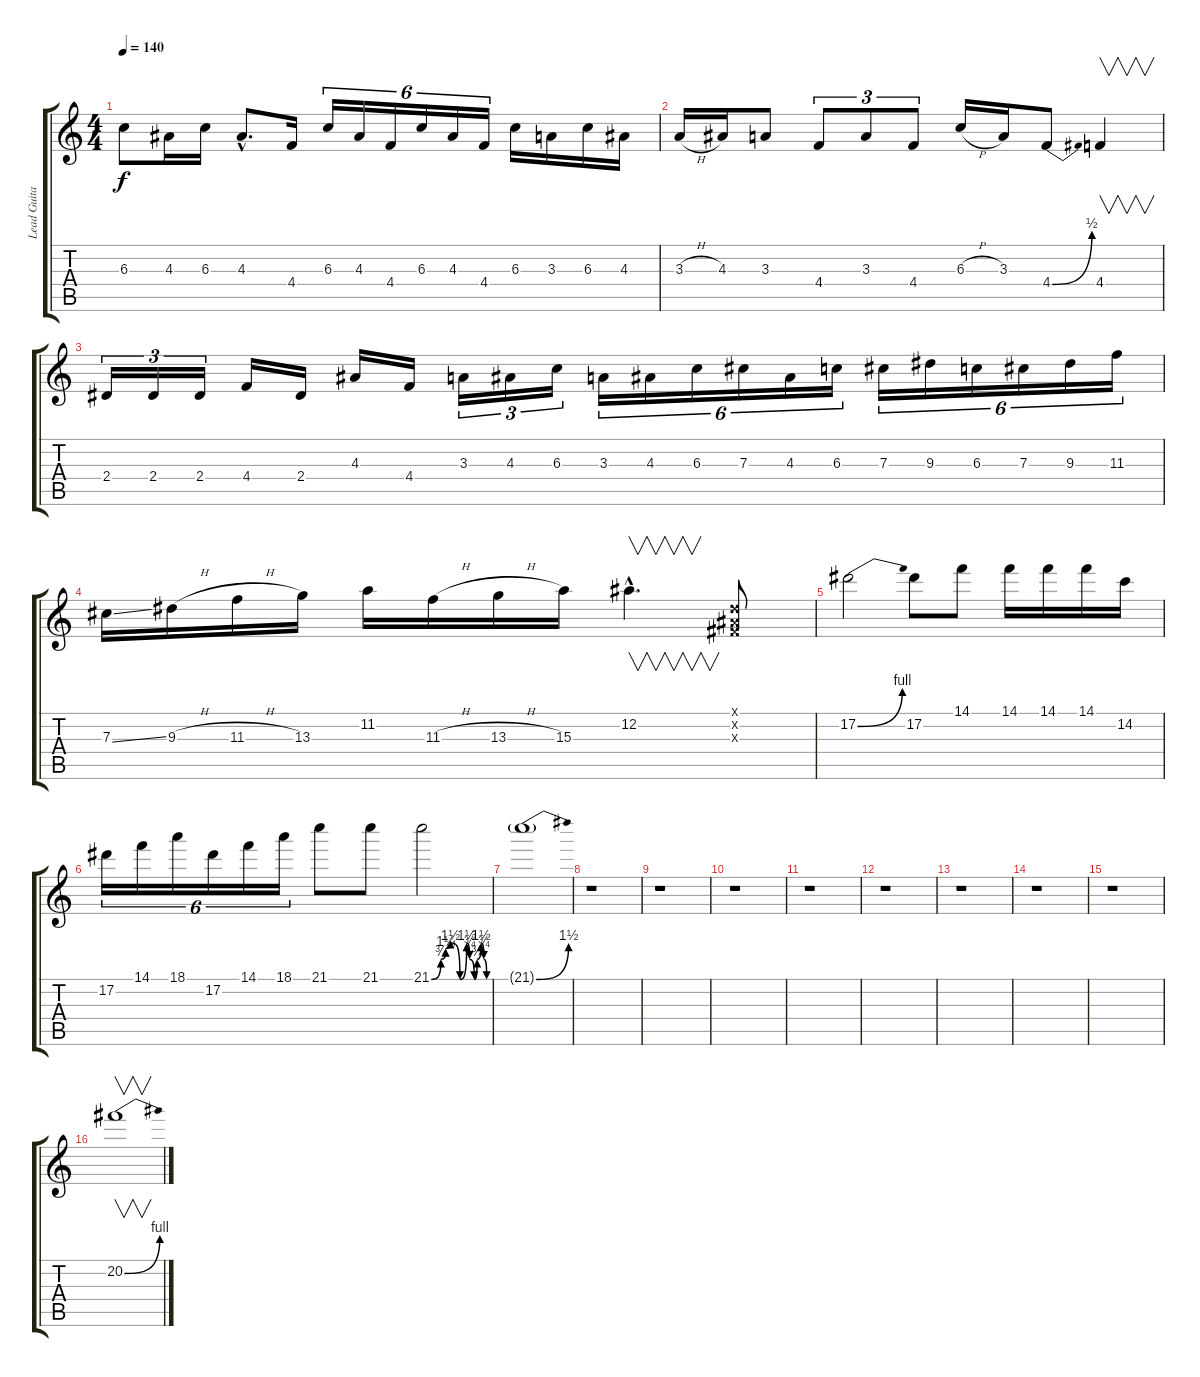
\track ("Lead Guitar" "Lead Guita") {instrument overdrivenguitar}
\staff {score tabs}
\tuning (Eb4 Bb3 Gb3 Db3 Ab2 Eb2) {hide}
\ts (4 4)
\tempo 140
\clef g2
\ks c
6.3{t}.8{dy f} 4.3.16 6.3.16 4.3{hac}.8{d} 4.4.16 6.3.16{tu (6 4)} 4.3.16{tu (6 4)} 4.4.16{tu (6 4)} 6.3.16{tu (6 4)} 4.3.16{tu (6 4)} 4.4.16{tu (6 4)} 6.3.16 3.3.16 6.3.16 4.3.16 |
3.3{h}.16 4.3.16 3.3.8 4.4.8{tu (3 2)} 3.3.8{tu (3 2)} 4.4.8{tu (3 2)} 6.3{h}.16 3.3.16 4.4{be (bend 0 0 60 2)}.8 4.4.4{v} |
2.4.16{tu (3 2)} 2.4.16{tu (3 2)} 2.4.16{tu (3 2)} 4.4.16 2.4.16 4.3.16 4.4.16 3.3.16{tu (3 2)} 4.3.16{tu (3 2)} 6.3.16{tu (3 2)} 3.3.16{tu (6 4)} 4.3.16{tu (6 4)} 6.3.16{tu (6 4)} 7.3.16{tu (6 4)} 4.3.16{tu (6 4)} 6.3.16{tu (6 4)} 7.3.16{tu (6 4)} 9.3.16{tu (6 4)} 6.3.16{tu (6 4)} 7.3.16{tu (6 4)} 9.3.16{tu (6 4)} 11.3.16{tu (6 4)} |
7.3{ss}.16 9.3{h}.16 11.3{h}.16 13.3.16 11.2.16 11.3{h}.16 13.3{h}.16 15.3.16 12.2{hac}.4{v d} (0.1{x} 0.2{x} 0.3{x}).8 |
17.2{be (bend 0 0 60 4)}.2 17.2.8 14.1.8 14.1.16 14.1.16 14.1.16 14.2.16 |
17.2.16{tu (6 4)} 14.1.16{tu (6 4)} 18.1.16{tu (6 4)} 17.2.16{tu (6 4)} 14.1.16{tu (6 4)} 18.1.16{tu (6 4)} 21.1.8 21.1.8 21.1{be (custom 0 0 10 3 15 5 20 6 22 6 30 0 37 6 40 3 45 0 48 3 52 6 55 3 58 0 60 0)}.2 |
21.1{be (bend 0 0 60 6) g}.1 |
r.1 |
r.1 |
r.1 |
r.1 |
r.1 |
r.1 |
r.1 |
r.1 |
20.2{be (bend 0 0 60 4)}.1{v}
